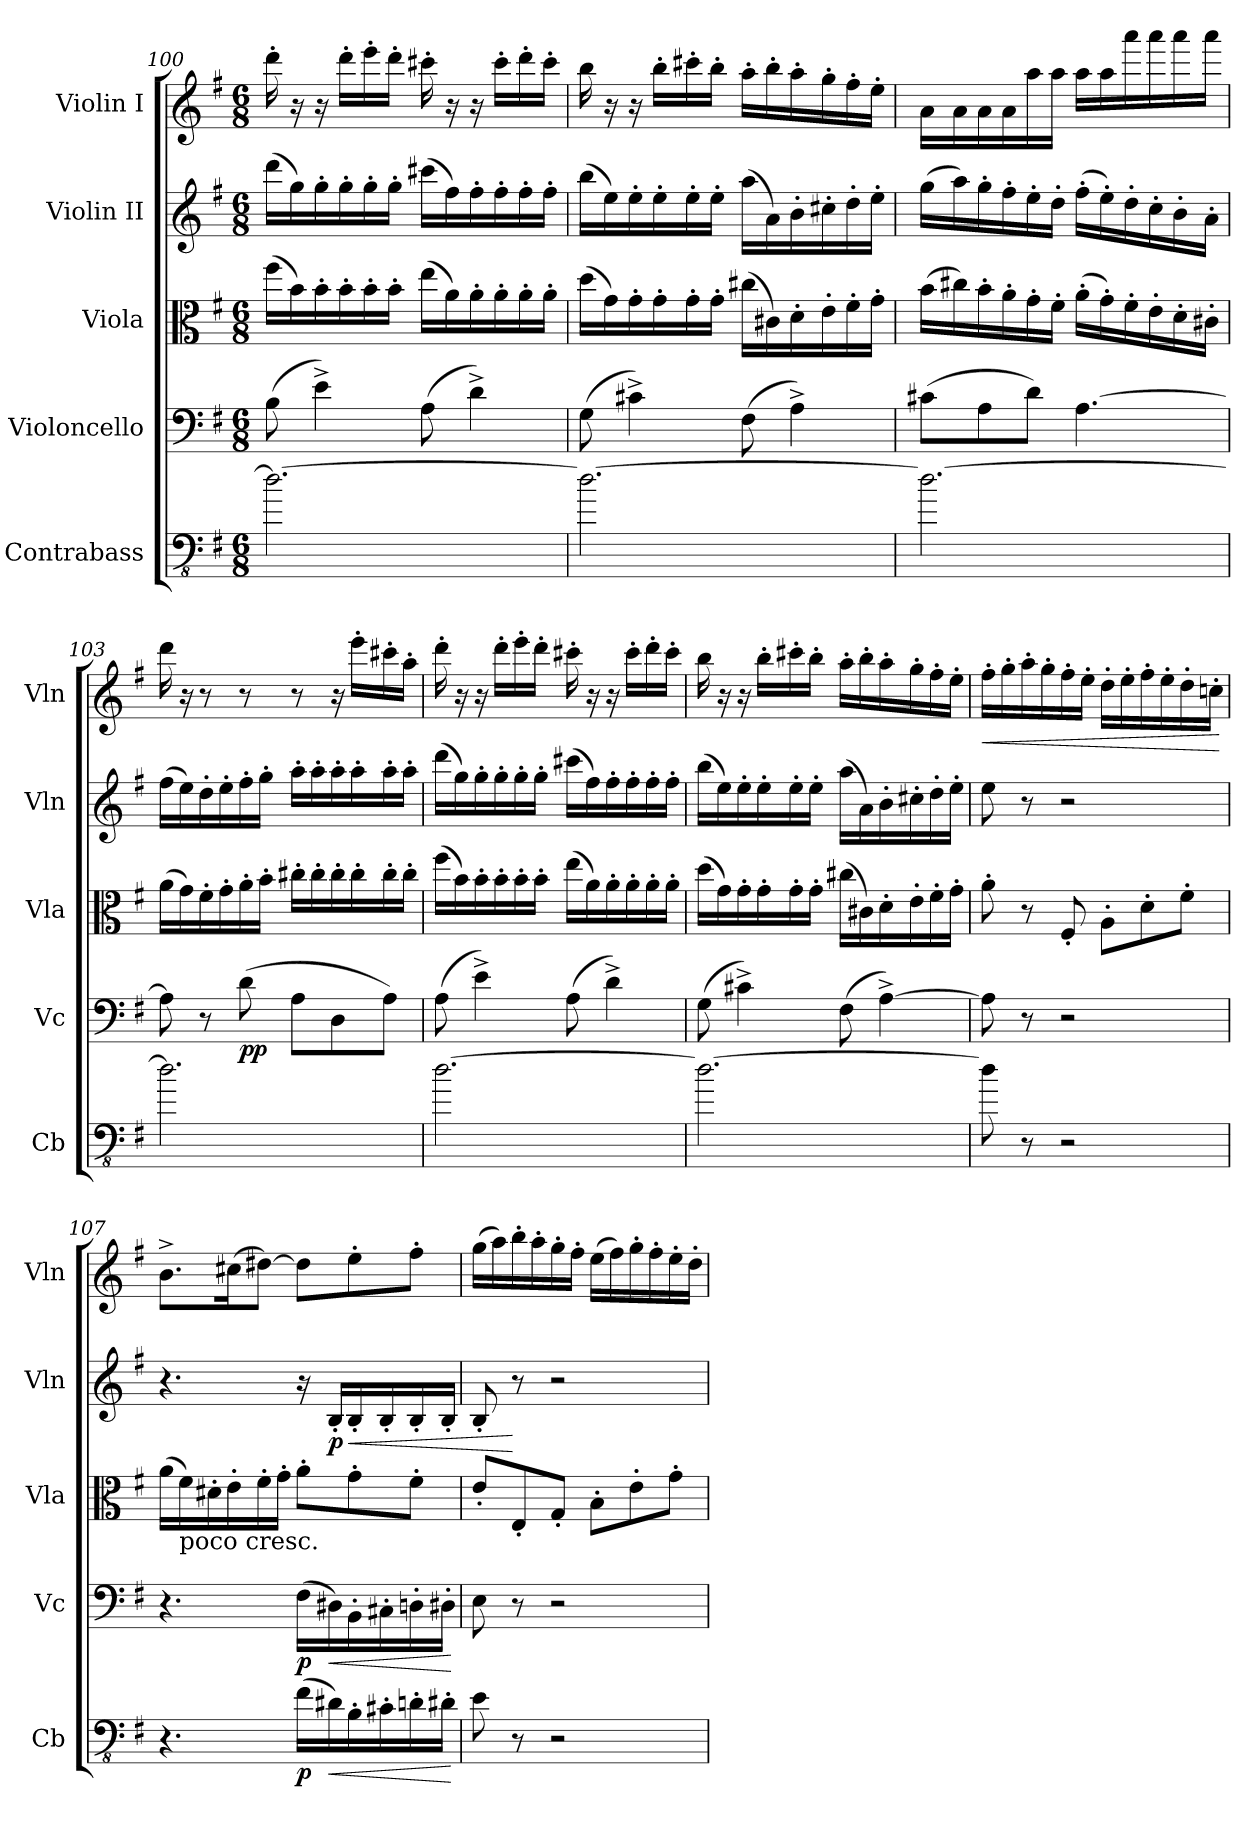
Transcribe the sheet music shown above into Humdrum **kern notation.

**kern	**dynam	**kern	**dynam	**kern	**kern	**dynam	**kern	**dynam
*part5	*part5	*part4	*part4	*part3	*part2	*part2	*part1	*part1
*staff5	*staff5	*staff4	*staff4	*staff3	*staff2	*staff2	*staff1	*staff1
*I"Contrabass	*	*I"Violoncello	*	*I"Viola	*I"Violin II	*	*I"Violin I	*
*I'Cb	*	*I'Vc	*	*I'Vla	*I'Vln	*	*I'Vln	*
*clefFv4	*	*clefF4	*	*clefC3	*clefG2	*	*clefG2	*
*ITrd7c12	*	*	*	*	*	*	*	*
*k[f#]	*	*k[f#]	*	*k[f#]	*k[f#]	*	*k[f#]	*
*M6/8	*	*M6/8	*	*M6/8	*M6/8	*	*M6/8	*
=100	=100	=100	=100	=100	=100	=100	=100	=100
2.D\_	.	(8B\	.	(16ff#\LL	(16ddd\LL	.	16ddd'\	.
.	.	.	.	16b\)	16gg\)	.	16r	.
.	.	4e^\)	.	16b'\	16gg'\	.	16r	.
.	.	.	.	16b'\	16gg'\	.	16ddd'\LL	.
.	.	.	.	16b'\	16gg'\	.	16eee'\	.
.	.	.	.	16b'\JJ	16gg'\JJ	.	16ddd'\JJ	.
.	.	(8A\	.	(16ee\LL	(16ccc#X\LL	.	16ccc#X'\	.
.	.	.	.	16a\)	16ff#\)	.	16r	.
.	.	4d^\)	.	16a'\	16ff#'\	.	16r	.
.	.	.	.	16a'\	16ff#'\	.	16ccc#'\LL	.
.	.	.	.	16a'\	16ff#'\	.	16ddd'\	.
.	.	.	.	16a'\JJ	16ff#'\JJ	.	16ccc#'\JJ	.
=101	=101	=101	=101	=101	=101	=101	=101	=101
2.D\_	.	(8G\	.	(16dd\LL	(16bb\LL	.	16bb\	.
.	.	.	.	16g\)	16ee\)	.	16r	.
.	.	4c#X^\)	.	16g'\	16ee'\	.	16r	.
.	.	.	.	16g'\	16ee'\	.	16bb'\LL	.
.	.	.	.	16g'\	16ee'\	.	16ccc#X'\	.
.	.	.	.	16g'\JJ	16ee'\JJ	.	16bb'\JJ	.
.	.	(8F#\	.	(16cc#X\LL	(16aa\LL	.	16aa'\LL	.
.	.	.	.	16c#X\)	16a\)	.	16bb'\	.
.	.	4A^\)	.	16d'\	16b'\	.	16aa'\	.
.	.	.	.	16e'\	16cc#X'\	.	16gg'\	.
.	.	.	.	16f#'\	16dd'\	.	16ff#'\	.
.	.	.	.	16g'\JJ	16ee'\JJ	.	16ee'\JJ	.
!!LO:LB:g=z
=102	=102	=102	=102	=102	=102	=102	=102	=102
2.D\_	.	(8c#X\L	.	(16b\LL	(16gg\LL	.	16a\LL	.
.	.	.	.	16cc#X\)	16aa\)	.	16a\	.
.	.	8A\	.	16b'\	16gg'\	.	16a\	.
.	.	.	.	16a'\	16ff#'\	.	16a\	.
.	.	8d\J)	.	16g'\	16ee'\	.	16aa\	.
.	.	.	.	16f#'\JJ	16dd'\JJ	.	16aa\JJ	.
.	.	[4.A\	.	(16a'\LL	(16ff#'\LL	.	16aa\LL	.
.	.	.	.	16g'\)	16ee'\)	.	16aa\	.
.	.	.	.	16f#'\	16dd'\	.	16aaa\	.
.	.	.	.	16e'\	16cc'\	.	16aaa\	.
.	.	.	.	16d'\	16b'\	.	16aaa\	.
.	.	.	.	16c#X'\JJ	16a'\JJ	.	16aaa\JJ	.
=103	=103	=103	=103	=103	=103	=103	=103	=103
2.D\]	.	8A\]	.	(16a\LL	(16ff#\LL	.	16ddd\	.
.	.	.	.	16g\)	16ee\)	.	16r	.
.	.	8r	.	16f#'\	16dd'\	.	8r	.
.	.	.	.	16g'\	16ee'\	.	.	.
!	!	!	!LO:DY:b	!	!	!	!	!
.	.	(8d\	pp	16a'\	16ff#'\	.	8r	.
.	.	.	.	16b'\JJ	16gg'\JJ	.	.	.
.	.	8A\L	.	16cc#X'\LL	16aa'\LL	.	8r	.
.	.	.	.	16cc#'\	16aa'\	.	.	.
.	.	8D\	.	16cc#'\	16aa'\	.	16r	.
.	.	.	.	16cc#'\	16aa'\	.	16eee'\LL	.
.	.	8A\J)	.	16cc#'\	16aa'\	.	16ccc#X'\	.
.	.	.	.	16cc#'\JJ	16aa'\JJ	.	16aa'\JJ	.
=104	=104	=104	=104	=104	=104	=104	=104	=104
[2.D\	.	(8A\	.	(16ff#\LL	(16ddd\LL	.	16ddd'\	.
.	.	.	.	16b\)	16gg\)	.	16r	.
.	.	4e^\)	.	16b'\	16gg'\	.	16r	.
.	.	.	.	16b'\	16gg'\	.	16ddd'\LL	.
.	.	.	.	16b'\	16gg'\	.	16eee'\	.
.	.	.	.	16b'\JJ	16gg'\JJ	.	16ddd'\JJ	.
.	.	(8A\	.	(16ee\LL	(16ccc#X\LL	.	16ccc#X'\	.
.	.	.	.	16a\)	16ff#\)	.	16r	.
.	.	4d^\)	.	16a'\	16ff#'\	.	16r	.
.	.	.	.	16a'\	16ff#'\	.	16ccc#'\LL	.
.	.	.	.	16a'\	16ff#'\	.	16ddd'\	.
.	.	.	.	16a'\JJ	16ff#'\JJ	.	16ccc#'\JJ	.
!!LO:PB:g=z
=105	=105	=105	=105	=105	=105	=105	=105	=105
2.D\_	.	(8G\	.	(16dd\LL	(16bb\LL	.	16bb\	.
.	.	.	.	16g\)	16ee\)	.	16r	.
.	.	4c#X^\)	.	16g'\	16ee'\	.	16r	.
.	.	.	.	16g'\	16ee'\	.	16bb'\LL	.
.	.	.	.	16g'\	16ee'\	.	16ccc#X'\	.
.	.	.	.	16g'\JJ	16ee'\JJ	.	16bb'\JJ	.
.	.	(8F#\	.	(16cc#X\LL	(16aa\LL	.	16aa'\LL	.
.	.	.	.	16c#X\)	16a\)	.	16bb'\	.
.	.	[4A^\)	.	16d'\	16b'\	.	16aa'\	.
.	.	.	.	16e'\	16cc#X'\	.	16gg'\	.
.	.	.	.	16f#'\	16dd'\	.	16ff#'\	.
.	.	.	.	16g'\JJ	16ee'\JJ	.	16ee'\JJ	.
=106	=106	=106	=106	=106	=106	=106	=106	=106
!	!	!	!	!	!	!	!	!LO:HP:b
8D\]	.	8A\]	.	8a'\	8ee\	.	16ff#'\LL	<
.	.	.	.	.	.	.	16gg'\	.
8r	.	8r	.	8r	8r	.	16aa'\	.
.	.	.	.	.	.	.	16gg'\	.
2r	.	2r	.	8F#'/	2r	.	16ff#'\	.
.	.	.	.	.	.	.	16ee'\JJ	.
.	.	.	.	8A'\L	.	.	16dd'\LL	.
.	.	.	.	.	.	.	16ee'\	.
.	.	.	.	8d'\	.	.	16ff#'\	.
.	.	.	.	.	.	.	16ee'\	.
.	.	.	.	8f#'\J	.	.	16dd'\	.
.	.	.	.	.	.	.	16ccn'\JJ	.
.	.	.	.	.	.	.	.	[
=107	=107	=107	=107	=107	=107	=107	=107	=107
4.r	.	4.r	.	(16a\LL	4.r	.	8.b^\L	.
!	!	!	!	!LO:TX:b:t=poco cresc.	!	!	!	!
.	.	.	.	16f#\)	.	.	.	.
.	.	.	.	16d#X'\	.	.	.	.
.	.	.	.	16e'\	.	.	(16cc#X\K	.
.	.	.	.	16f#'\	.	.	[8dd#X\J)	.
.	.	.	.	16g'\JJ	.	.	.	.
!	!LO:DY:b	!	!LO:DY:b	!	!	!	!	!
(16FF#\LL	p	(16F#\LL	p	8a'\L	16r	.	8dd#\L]	.
!	!LO:HP:b	!	!LO:HP:b	!	!	!LO:DY:b	!	!
16DD#X\)	<	16D#X\)	<	.	16B'/LL	p	.	.
!	!	!	!	!	!	!LO:HP:b	!	!
16BBB'\	.	16BB'\	.	8g'\	16B'/	<	8ee'\	.
16CC#X'\	.	16C#X'\	.	.	16B'/	.	.	.
16DDn'\	.	16Dn'\	.	8f#'\J	16B'/	.	8ff#'\J	.
16DD#X'\JJ	.	16D#X'\JJ	.	.	16B'/JJ	.	.	.
.	[	.	[	.	.	.	.	.
!!LO:LB:g=z
=108	=108	=108	=108	=108	=108	=108	=108	=108
8EE\	.	8E\	.	8e'/L	8B'/	.	(16gg\LL	.
.	.	.	.	.	.	.	16aa\)	.
8r	.	8r	.	8E'/	8r	[	16bb'\	.
.	.	.	.	.	.	.	16aa'\	.
2r	.	2r	.	8G'/J	2r	.	16gg'\	.
.	.	.	.	.	.	.	16ff#'\JJ	.
.	.	.	.	8B'\L	.	.	(16ee\LL	.
.	.	.	.	.	.	.	16ff#\)	.
.	.	.	.	8e'\	.	.	16gg'\	.
.	.	.	.	.	.	.	16ff#'\	.
.	.	.	.	8g'\J	.	.	16ee'\	.
.	.	.	.	.	.	.	16dd'\JJ	.
=	=	=	=	=	=	=	=	=
*-	*-	*-	*-	*-	*-	*-	*-	*-
